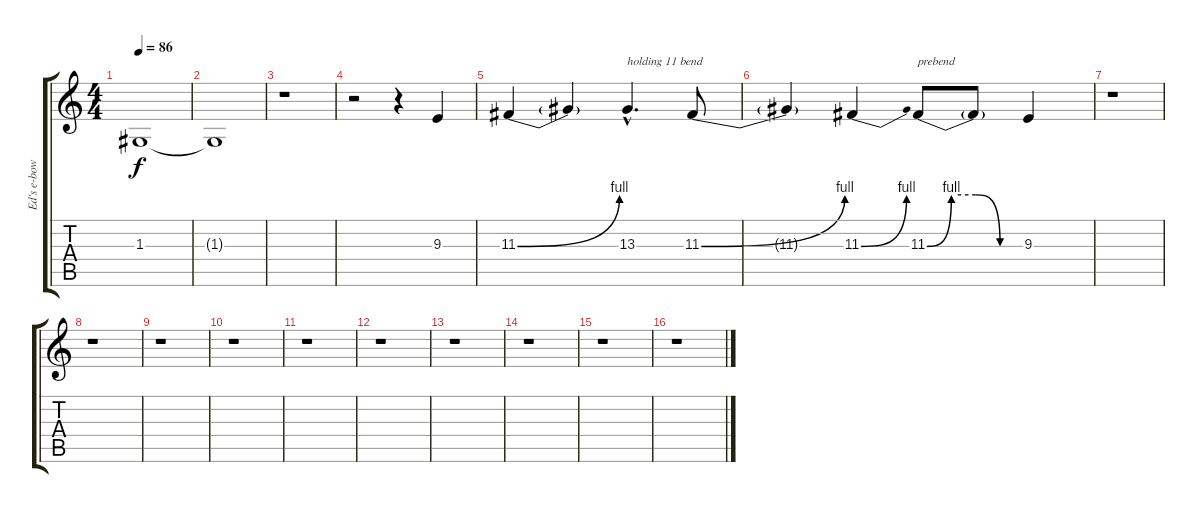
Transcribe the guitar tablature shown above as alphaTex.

\track ("Ed's e-bow" "Ed's e-bow") {instrument violin}
\staff {score tabs}
\tuning (E4 B3 G3 D3 A2 E2) {hide}
\ts (4 4)
\tempo 86
\clef g2
\ks c
1.3.1{dy f} |
1.3{t}.1 |
r.1 |
r.2 r.4 9.3.4 |
11.3{be (bend 0 0 60 4)}.4 11.3{t}.4 13.3{hac}.4{d txt "holding 11 bend"} 11.3{be (bend 0 0 60 4)}.8 |
11.3{t}.4 11.3{be (bend 0 0 60 4)}.4 11.3{be (custom 0 0 15 4 30 4 45 0 60 0)}.8{txt "prebend"} 11.3{t}.8 9.3.4 |
r.1 |
r.1 |
r.1 |
r.1 |
r.1 |
r.1 |
r.1 |
r.1 |
r.1 |
r.1
